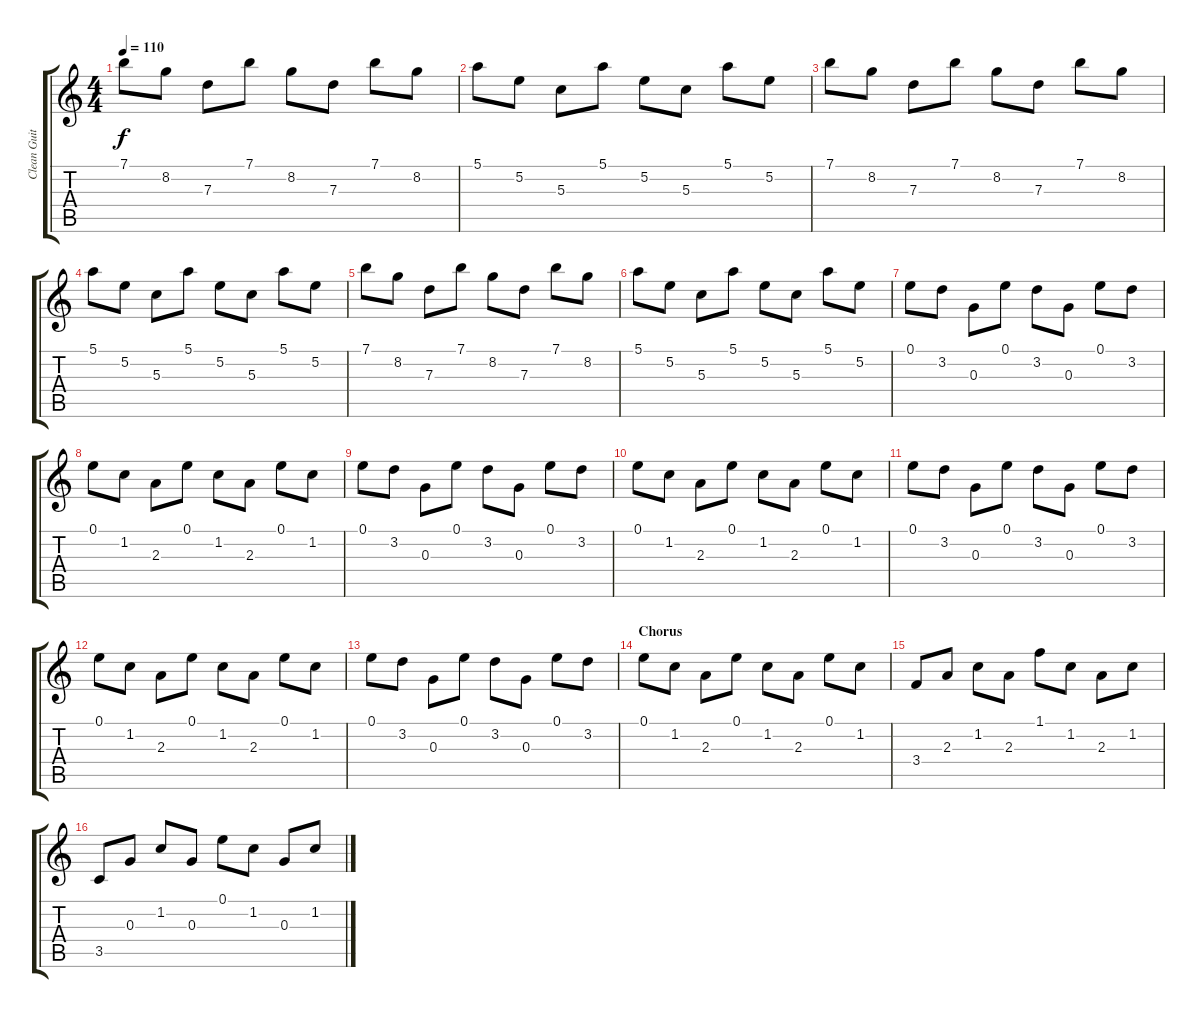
\track ("Clean Guitar 1" "Clean Guit") {instrument electricguitarmuted}
\staff {score tabs}
\tuning (E4 B3 G3 D3 A2 E2) {hide}
\ts (4 4)
\tempo 110
\clef g2
\ks c
7.1.8{dy f} 8.2.8 7.3.8 7.1.8 8.2.8 7.3.8 7.1.8 8.2.8 |
5.1.8 5.2.8 5.3.8 5.1.8 5.2.8 5.3.8 5.1.8 5.2.8 |
7.1.8 8.2.8 7.3.8 7.1.8 8.2.8 7.3.8 7.1.8 8.2.8 |
5.1.8 5.2.8 5.3.8 5.1.8 5.2.8 5.3.8 5.1.8 5.2.8 |
7.1.8 8.2.8 7.3.8 7.1.8 8.2.8 7.3.8 7.1.8 8.2.8 |
5.1.8 5.2.8 5.3.8 5.1.8 5.2.8 5.3.8 5.1.8 5.2.8 |
0.1.8 3.2.8 0.3.8 0.1.8 3.2.8 0.3.8 0.1.8 3.2.8 |
0.1.8 1.2.8 2.3.8 0.1.8 1.2.8 2.3.8 0.1.8 1.2.8 |
0.1.8 3.2.8 0.3.8 0.1.8 3.2.8 0.3.8 0.1.8 3.2.8 |
0.1.8 1.2.8 2.3.8 0.1.8 1.2.8 2.3.8 0.1.8 1.2.8 |
0.1.8 3.2.8 0.3.8 0.1.8 3.2.8 0.3.8 0.1.8 3.2.8 |
0.1.8 1.2.8 2.3.8 0.1.8 1.2.8 2.3.8 0.1.8 1.2.8 |
0.1.8 3.2.8 0.3.8 0.1.8 3.2.8 0.3.8 0.1.8 3.2.8 |
\section ("" "Chorus")
0.1.8 1.2.8 2.3.8 0.1.8 1.2.8 2.3.8 0.1.8 1.2.8 |
3.4.8 2.3.8 1.2.8 2.3.8 1.1.8 1.2.8 2.3.8 1.2.8 |
3.5.8 0.3.8 1.2.8 0.3.8 0.1.8 1.2.8 0.3.8 1.2.8
